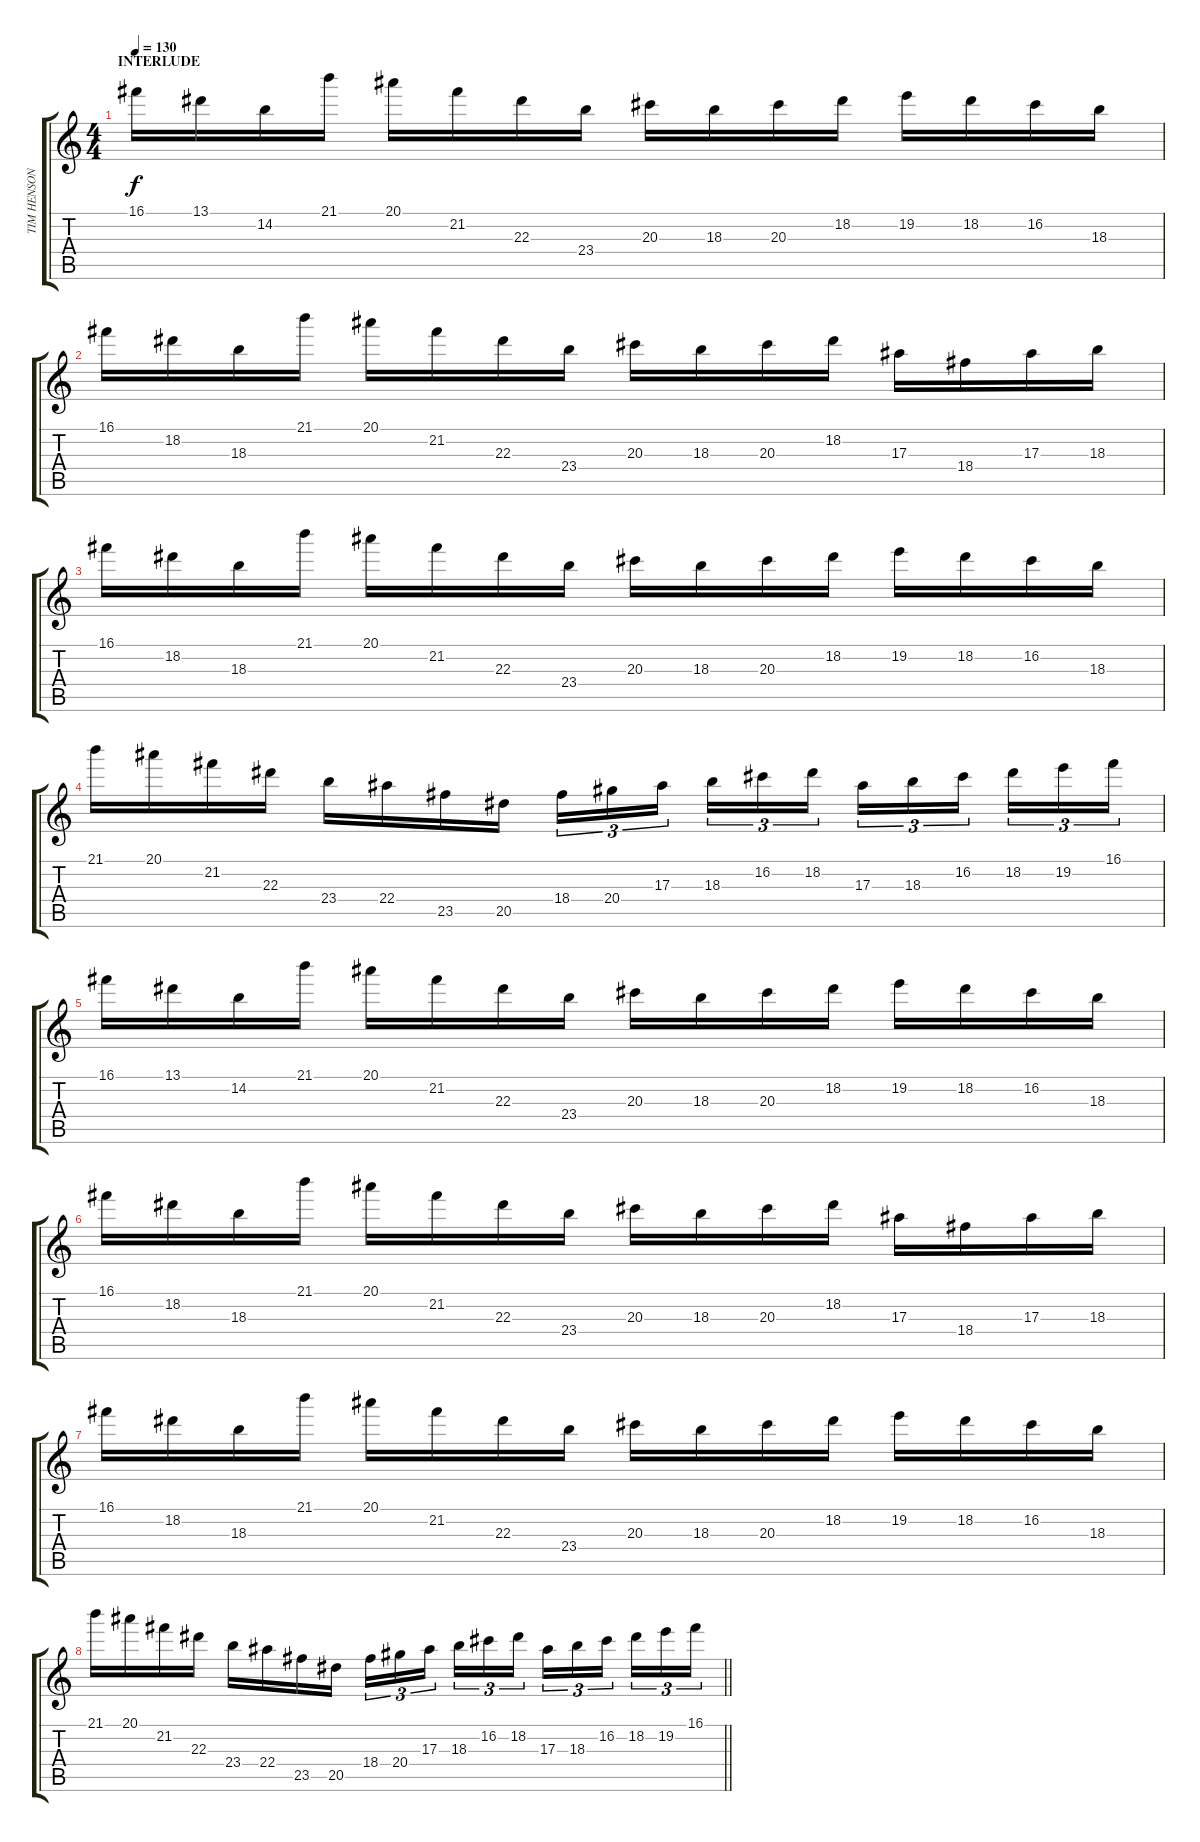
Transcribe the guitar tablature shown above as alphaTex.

\track ("TIM HENSON " "TIM HENSON") {instrument distortionguitar}
\staff {score tabs}
\tuning (D4 A3 F3 C3 G2 C2) {hide}
\ts (4 4)
\section ("" "INTERLUDE")
\tempo 130
\clef g2
\ks c
16.1.16{dy f} 13.1.16 14.2.16 21.1.16 20.1.16 21.2.16 22.3.16 23.4.16 20.3.16 18.3.16 20.3.16 18.2.16 19.2.16 18.2.16 16.2.16 18.3.16 |
16.1.16 18.2.16 18.3.16 21.1.16 20.1.16 21.2.16 22.3.16 23.4.16 20.3.16 18.3.16 20.3.16 18.2.16 17.3.16 18.4.16 17.3.16 18.3.16 |
16.1.16 18.2.16 18.3.16 21.1.16 20.1.16 21.2.16 22.3.16 23.4.16 20.3.16 18.3.16 20.3.16 18.2.16 19.2.16 18.2.16 16.2.16 18.3.16 |
21.1.16 20.1.16 21.2.16 22.3.16 23.4.16 22.4.16 23.5.16 20.5.16 18.4.16{tu (3 2)} 20.4.16{tu (3 2)} 17.3.16{tu (3 2) beam splitsecondary} 18.3.16{tu (3 2)} 16.2.16{tu (3 2)} 18.2.16{tu (3 2)} 17.3.16{tu (3 2)} 18.3.16{tu (3 2)} 16.2.16{tu (3 2) beam splitsecondary} 18.2.16{tu (3 2)} 19.2.16{tu (3 2)} 16.1.16{tu (3 2)} |
16.1.16 13.1.16 14.2.16 21.1.16 20.1.16 21.2.16 22.3.16 23.4.16 20.3.16 18.3.16 20.3.16 18.2.16 19.2.16 18.2.16 16.2.16 18.3.16 |
16.1.16 18.2.16 18.3.16 21.1.16 20.1.16 21.2.16 22.3.16 23.4.16 20.3.16 18.3.16 20.3.16 18.2.16 17.3.16 18.4.16 17.3.16 18.3.16 |
16.1.16 18.2.16 18.3.16 21.1.16 20.1.16 21.2.16 22.3.16 23.4.16 20.3.16 18.3.16 20.3.16 18.2.16 19.2.16 18.2.16 16.2.16 18.3.16 |
\barLineRight lightlight
21.1.16 20.1.16 21.2.16 22.3.16 23.4.16 22.4.16 23.5.16 20.5.16 18.4.16{tu (3 2)} 20.4.16{tu (3 2)} 17.3.16{tu (3 2) beam splitsecondary} 18.3.16{tu (3 2)} 16.2.16{tu (3 2)} 18.2.16{tu (3 2)} 17.3.16{tu (3 2)} 18.3.16{tu (3 2)} 16.2.16{tu (3 2) beam splitsecondary} 18.2.16{tu (3 2)} 19.2.16{tu (3 2)} 16.1.16{tu (3 2)}
